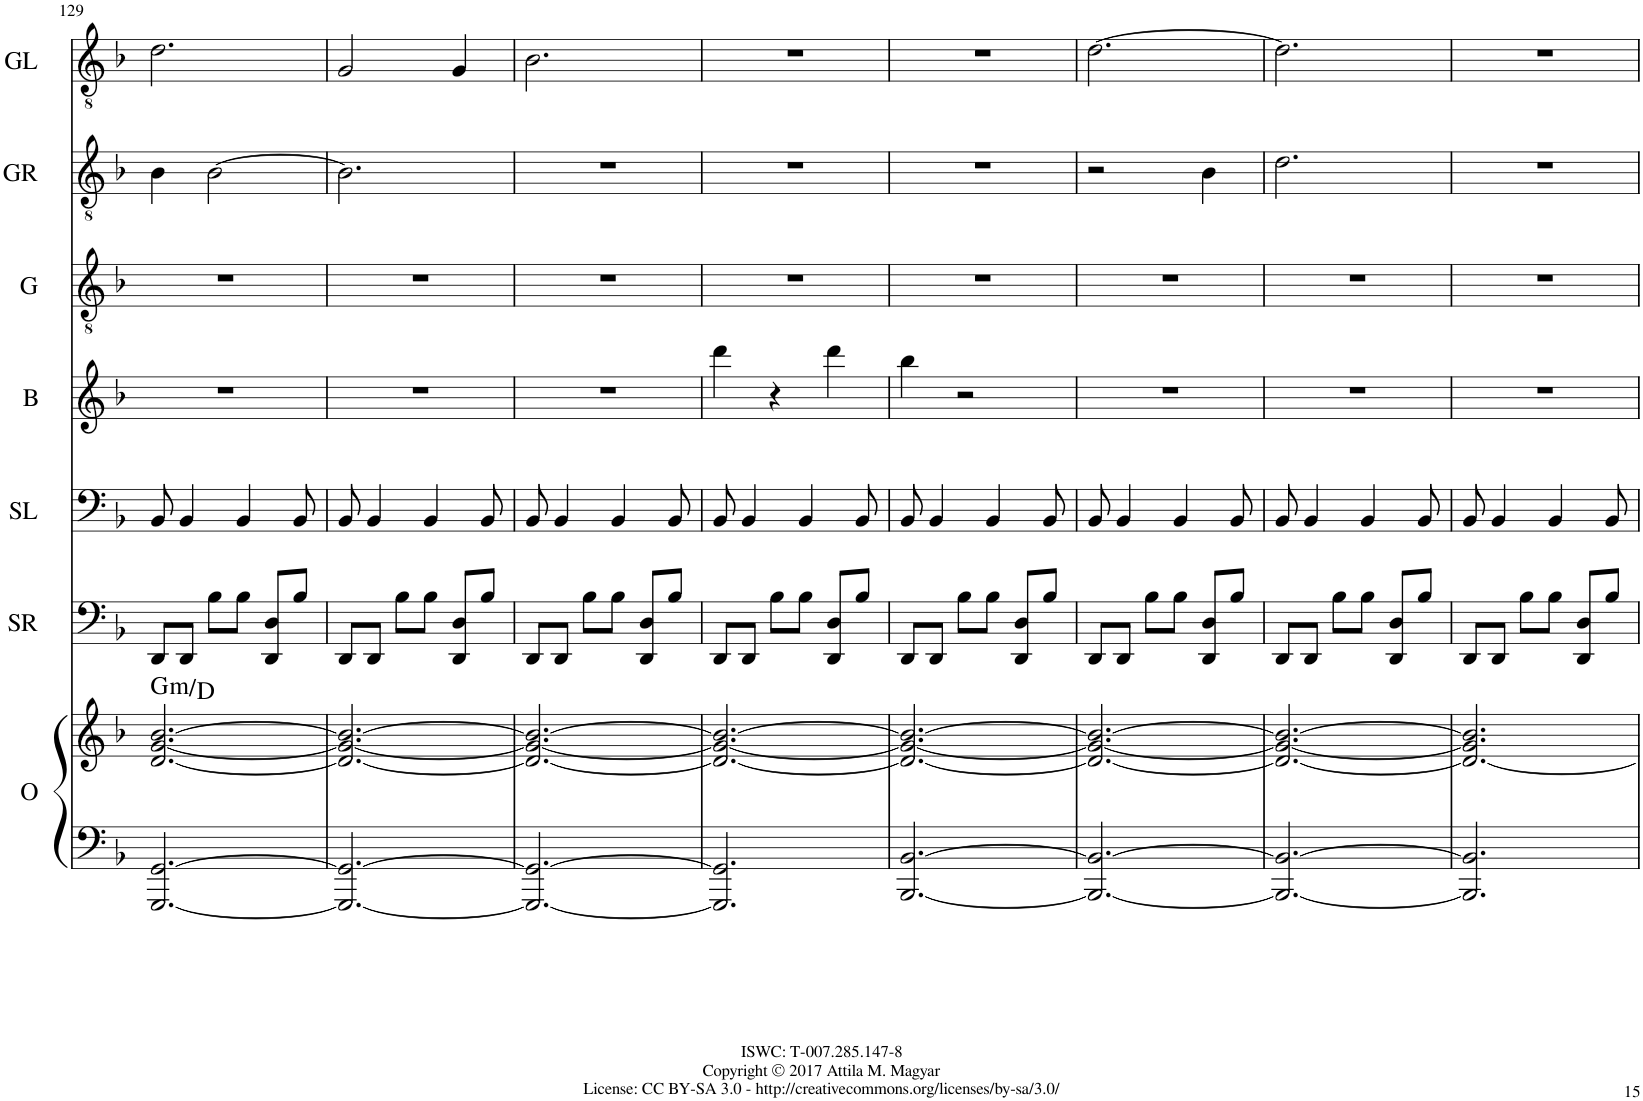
**kern	**kern	**harte	**kern	**kern	**kern	**kern	**kern	**kern
*part7	*part7	*part7	*part6	*part5	*part4	*part3	*part2	*part1
*staff8	*staff7	*	*staff6	*staff5	*staff4	*staff3	*staff2	*staff1
*I"Organ	*	*	*I"SynthR	*I"SynthL	*I"Bell	*I"Gtr	*I"GtrR	*I"GtrL
*I'O	*	*	*I'SR	*I'SL	*I'B	*I'G	*I'GR	*I'GL
!!LO:PB:g=z
*clefF4	*clefG2	*	*clefF4	*clefF4	*clefG2	*clefGv2	*clefGv2	*clefGv2
*k[b-]	*k[b-]	*	*k[b-]	*k[b-]	*k[b-]	*k[b-]	*k[b-]	*k[b-]
=129	=129	=129	=129	=129	=129	=129	=129	=129
!	!	!LO:H:kt=m	!	!	!	!	!	!
[2.GGG/ [2.GG/	[2.d/ [2.g/ [2.b-/	G:min/5	8DD/L	8BB-/	1r	1r	4B-\	2.d\
.	.	.	8DD/J	4BB-/	.	.	.	.
.	.	.	8B-\L	.	.	.	[2B-\	.
.	.	.	8B-\J	4BB-/	.	.	.	.
.	.	.	8DD/ 8D/L	.	.	.	.	.
.	.	.	8B-/J	8BB-/	.	.	.	.
4ryy	4ryy	.	4ryy	4ryy	.	.	4ryy	4ryy
=130	=130	=130	=130	=130	=130	=130	=130	=130
2.GGG/_ 2.GG/_	2.d/_ 2.g/_ 2.b-/_	.	8DD/L	8BB-/	1r	1r	2.B-\]	2G/
.	.	.	8DD/J	4BB-/	.	.	.	.
.	.	.	8B-\L	.	.	.	.	.
.	.	.	8B-\J	4BB-/	.	.	.	.
.	.	.	8DD/ 8D/L	.	.	.	.	4G/
.	.	.	8B-/J	8BB-/	.	.	.	.
4ryy	4ryy	.	4ryy	4ryy	.	.	4ryy	4ryy
=131	=131	=131	=131	=131	=131	=131	=131	=131
2.GGG/_ 2.GG/_	2.d/_ 2.g/_ 2.b-/_	.	8DD/L	8BB-/	1r	1r	1r	2.B-\
.	.	.	8DD/J	4BB-/	.	.	.	.
.	.	.	8B-\L	.	.	.	.	.
.	.	.	8B-\J	4BB-/	.	.	.	.
.	.	.	8DD/ 8D/L	.	.	.	.	.
.	.	.	8B-/J	8BB-/	.	.	.	.
4ryy	4ryy	.	4ryy	4ryy	.	.	.	4ryy
=132	=132	=132	=132	=132	=132	=132	=132	=132
2.GGG/] 2.GG/]	2.d/_ 2.g/_ 2.b-/_	.	8DD/L	8BB-/	4ddd\	1r	1r	1r
.	.	.	8DD/J	4BB-/	.	.	.	.
.	.	.	8B-\L	.	4r	.	.	.
.	.	.	8B-\J	4BB-/	.	.	.	.
.	.	.	8DD/ 8D/L	.	4ddd\	.	.	.
.	.	.	8B-/J	8BB-/	.	.	.	.
4ryy	4ryy	.	4ryy	4ryy	4ryy	.	.	.
=133	=133	=133	=133	=133	=133	=133	=133	=133
[2.BBB-/ [2.BB-/	2.d/_ 2.g/_ 2.b-/_	.	8DD/L	8BB-/	4bb-\	1r	1r	1r
.	.	.	8DD/J	4BB-/	.	.	.	.
.	.	.	8B-\L	.	2r	.	.	.
.	.	.	8B-\J	4BB-/	.	.	.	.
.	.	.	8DD/ 8D/L	.	.	.	.	.
.	.	.	8B-/J	8BB-/	.	.	.	.
4ryy	4ryy	.	4ryy	4ryy	4ryy	.	.	.
=134	=134	=134	=134	=134	=134	=134	=134	=134
2.BBB-/_ 2.BB-/_	2.d/_ 2.g/_ 2.b-/_	.	8DD/L	8BB-/	1r	1r	2r	[2.d\
.	.	.	8DD/J	4BB-/	.	.	.	.
.	.	.	8B-\L	.	.	.	.	.
.	.	.	8B-\J	4BB-/	.	.	.	.
.	.	.	8DD/ 8D/L	.	.	.	4B-\	.
.	.	.	8B-/J	8BB-/	.	.	.	.
4ryy	4ryy	.	4ryy	4ryy	.	.	4ryy	4ryy
=135	=135	=135	=135	=135	=135	=135	=135	=135
2.BBB-/_ 2.BB-/_	2.d/_ 2.g/_ 2.b-/_	.	8DD/L	8BB-/	1r	1r	2.d\	2.d\]
.	.	.	8DD/J	4BB-/	.	.	.	.
.	.	.	8B-\L	.	.	.	.	.
.	.	.	8B-\J	4BB-/	.	.	.	.
.	.	.	8DD/ 8D/L	.	.	.	.	.
.	.	.	8B-/J	8BB-/	.	.	.	.
4ryy	4ryy	.	4ryy	4ryy	.	.	4ryy	4ryy
=136	=136	=136	=136	=136	=136	=136	=136	=136
2.BBB-/] 2.BB-/]	2.d/_ 2.g/] 2.b-/]	.	8DD/L	8BB-/	1r	1r	1r	1r
.	.	.	8DD/J	4BB-/	.	.	.	.
.	.	.	8B-\L	.	.	.	.	.
.	.	.	8B-\J	4BB-/	.	.	.	.
.	.	.	8DD/ 8D/L	.	.	.	.	.
.	.	.	8B-/J	8BB-/	.	.	.	.
4ryy	4ryy	.	4ryy	4ryy	.	.	.	.
=	=	=	=	=	=	=	=	=
*-	*-	*-	*-	*-	*-	*-	*-	*-
